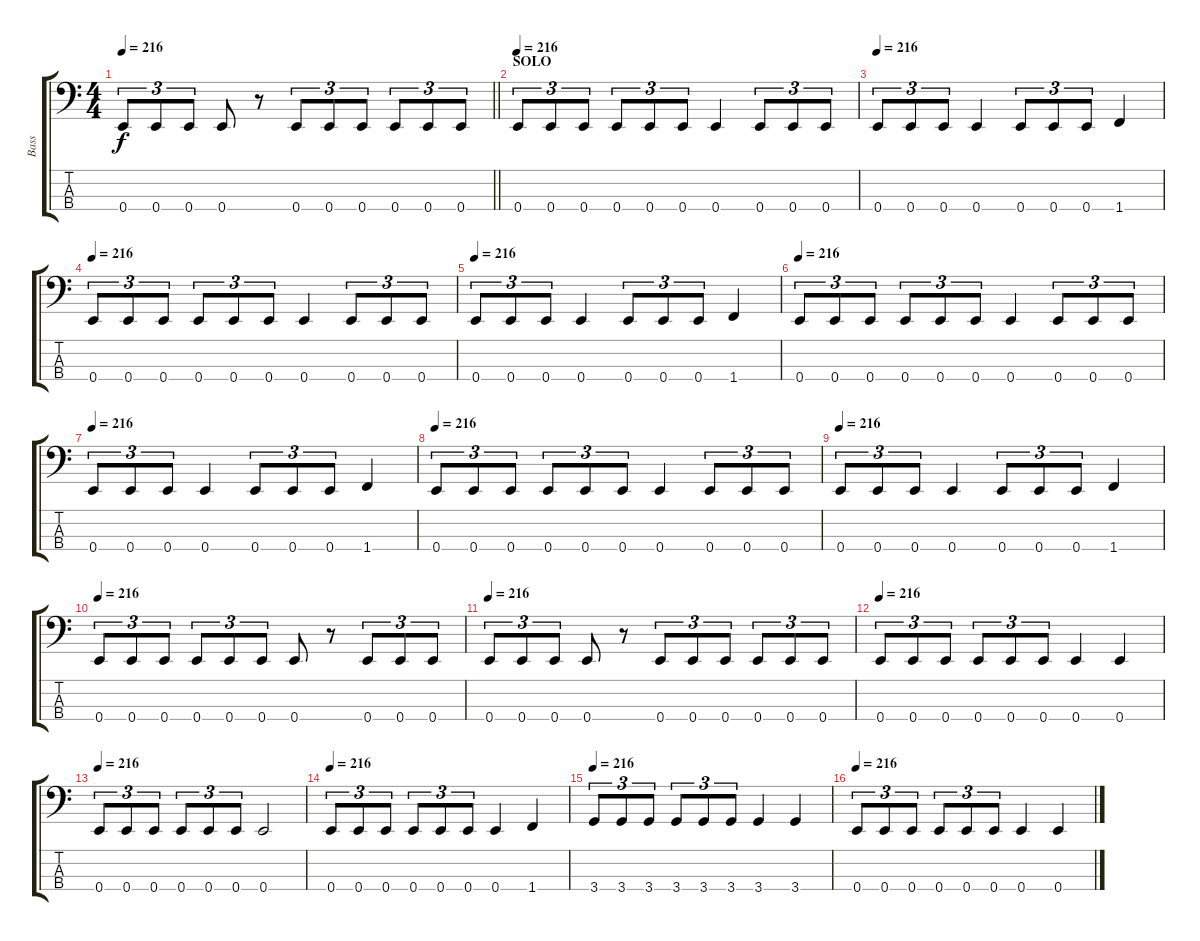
\track ("Bass" "Bass") {instrument electricbasspick}
\staff {score tabs}
\tuning (G2 D2 A1 E1) {hide}
\ts (4 4)
\tempo 216
\clef f4
\barLineRight lightlight
\ks c
0.4.8{tu (3 2) dy f} 0.4.8{tu (3 2)} 0.4.8{tu (3 2)} 0.4.8 r.8 0.4.8{tu (3 2)} 0.4.8{tu (3 2)} 0.4.8{tu (3 2)} 0.4.8{tu (3 2)} 0.4.8{tu (3 2)} 0.4.8{tu (3 2)} |
\section ("" "SOLO")
\tempo 216
0.4.8{tu (3 2)} 0.4.8{tu (3 2)} 0.4.8{tu (3 2)} 0.4.8{tu (3 2)} 0.4.8{tu (3 2)} 0.4.8{tu (3 2)} 0.4.4 0.4.8{tu (3 2)} 0.4.8{tu (3 2)} 0.4.8{tu (3 2)} |
\tempo 216
0.4.8{tu (3 2)} 0.4.8{tu (3 2)} 0.4.8{tu (3 2)} 0.4.4 0.4.8{tu (3 2)} 0.4.8{tu (3 2)} 0.4.8{tu (3 2)} 1.4.4 |
\tempo 216
0.4.8{tu (3 2)} 0.4.8{tu (3 2)} 0.4.8{tu (3 2)} 0.4.8{tu (3 2)} 0.4.8{tu (3 2)} 0.4.8{tu (3 2)} 0.4.4 0.4.8{tu (3 2)} 0.4.8{tu (3 2)} 0.4.8{tu (3 2)} |
\tempo 216
0.4.8{tu (3 2)} 0.4.8{tu (3 2)} 0.4.8{tu (3 2)} 0.4.4 0.4.8{tu (3 2)} 0.4.8{tu (3 2)} 0.4.8{tu (3 2)} 1.4.4 |
\tempo 216
0.4.8{tu (3 2)} 0.4.8{tu (3 2)} 0.4.8{tu (3 2)} 0.4.8{tu (3 2)} 0.4.8{tu (3 2)} 0.4.8{tu (3 2)} 0.4.4 0.4.8{tu (3 2)} 0.4.8{tu (3 2)} 0.4.8{tu (3 2)} |
\tempo 216
0.4.8{tu (3 2)} 0.4.8{tu (3 2)} 0.4.8{tu (3 2)} 0.4.4 0.4.8{tu (3 2)} 0.4.8{tu (3 2)} 0.4.8{tu (3 2)} 1.4.4 |
\tempo 216
0.4.8{tu (3 2)} 0.4.8{tu (3 2)} 0.4.8{tu (3 2)} 0.4.8{tu (3 2)} 0.4.8{tu (3 2)} 0.4.8{tu (3 2)} 0.4.4 0.4.8{tu (3 2)} 0.4.8{tu (3 2)} 0.4.8{tu (3 2)} |
\tempo 216
0.4.8{tu (3 2)} 0.4.8{tu (3 2)} 0.4.8{tu (3 2)} 0.4.4 0.4.8{tu (3 2)} 0.4.8{tu (3 2)} 0.4.8{tu (3 2)} 1.4.4 |
\tempo 216
0.4.8{tu (3 2)} 0.4.8{tu (3 2)} 0.4.8{tu (3 2)} 0.4.8{tu (3 2)} 0.4.8{tu (3 2)} 0.4.8{tu (3 2)} 0.4.8 r.8 0.4.8{tu (3 2)} 0.4.8{tu (3 2)} 0.4.8{tu (3 2)} |
\tempo 216
0.4.8{tu (3 2)} 0.4.8{tu (3 2)} 0.4.8{tu (3 2)} 0.4.8 r.8 0.4.8{tu (3 2)} 0.4.8{tu (3 2)} 0.4.8{tu (3 2)} 0.4.8{tu (3 2)} 0.4.8{tu (3 2)} 0.4.8{tu (3 2)} |
\tempo 216
0.4.8{tu (3 2)} 0.4.8{tu (3 2)} 0.4.8{tu (3 2)} 0.4.8{tu (3 2)} 0.4.8{tu (3 2)} 0.4.8{tu (3 2)} 0.4.4 0.4.4 |
\tempo 216
0.4.8{tu (3 2)} 0.4.8{tu (3 2)} 0.4.8{tu (3 2)} 0.4.8{tu (3 2)} 0.4.8{tu (3 2)} 0.4.8{tu (3 2)} 0.4.2 |
\tempo 216
0.4.8{tu (3 2)} 0.4.8{tu (3 2)} 0.4.8{tu (3 2)} 0.4.8{tu (3 2)} 0.4.8{tu (3 2)} 0.4.8{tu (3 2)} 0.4.4 1.4.4 |
\tempo 216
3.4.8{tu (3 2)} 3.4.8{tu (3 2)} 3.4.8{tu (3 2)} 3.4.8{tu (3 2)} 3.4.8{tu (3 2)} 3.4.8{tu (3 2)} 3.4.4 3.4.4 |
\tempo 216
0.4.8{tu (3 2)} 0.4.8{tu (3 2)} 0.4.8{tu (3 2)} 0.4.8{tu (3 2)} 0.4.8{tu (3 2)} 0.4.8{tu (3 2)} 0.4.4 0.4.4
